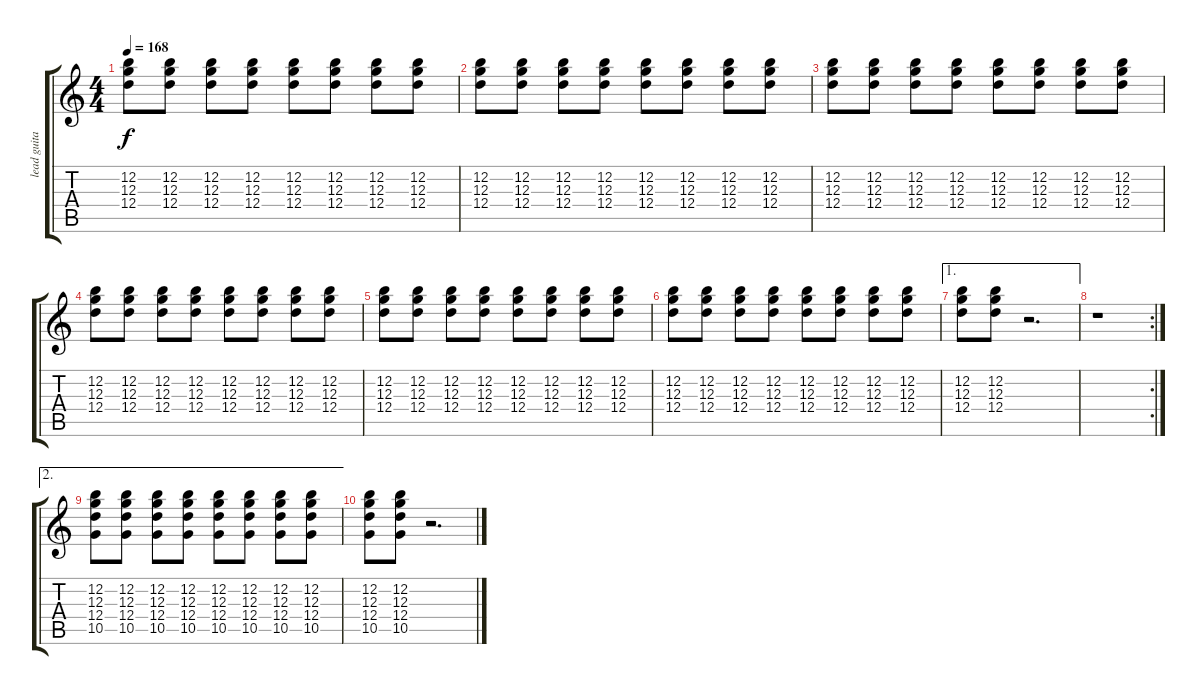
\track ("lead guitar" "lead guita") {instrument overdrivenguitar}
\staff {score tabs}
\tuning (E4 B3 G3 D3 A2 E2) {hide}
\ts (4 4)
\tempo 168
\clef g2
\ks c
(12.2 12.3 12.4).8{dy f} (12.2 12.3 12.4).8 (12.2 12.3 12.4).8 (12.2 12.3 12.4).8 (12.2 12.3 12.4).8 (12.2 12.3 12.4).8 (12.2 12.3 12.4).8 (12.2 12.3 12.4).8 |
(12.2 12.3 12.4).8 (12.2 12.3 12.4).8 (12.2 12.3 12.4).8 (12.2 12.3 12.4).8 (12.2 12.3 12.4).8 (12.2 12.3 12.4).8 (12.2 12.3 12.4).8 (12.2 12.3 12.4).8 |
(12.2 12.3 12.4).8 (12.2 12.3 12.4).8 (12.2 12.3 12.4).8 (12.2 12.3 12.4).8 (12.2 12.3 12.4).8 (12.2 12.3 12.4).8 (12.2 12.3 12.4).8 (12.2 12.3 12.4).8 |
(12.2 12.3 12.4).8 (12.2 12.3 12.4).8 (12.2 12.3 12.4).8 (12.2 12.3 12.4).8 (12.2 12.3 12.4).8 (12.2 12.3 12.4).8 (12.2 12.3 12.4).8 (12.2 12.3 12.4).8 |
(12.2 12.3 12.4).8 (12.2 12.3 12.4).8 (12.2 12.3 12.4).8 (12.2 12.3 12.4).8 (12.2 12.3 12.4).8 (12.2 12.3 12.4).8 (12.2 12.3 12.4).8 (12.2 12.3 12.4).8 |
(12.2 12.3 12.4).8 (12.2 12.3 12.4).8 (12.2 12.3 12.4).8 (12.2 12.3 12.4).8 (12.2 12.3 12.4).8 (12.2 12.3 12.4).8 (12.2 12.3 12.4).8 (12.2 12.3 12.4).8 |
\ae 1
(12.2 12.3 12.4).8 (12.2 12.3 12.4).8 r.2{d} |
\rc 2
r.1 |
\ae 2
(12.2 12.3 12.4 10.5).8 (12.2 12.3 12.4 10.5).8 (12.2 12.3 12.4 10.5).8 (12.2 12.3 12.4 10.5).8 (12.2 12.3 12.4 10.5).8 (12.2 12.3 12.4 10.5).8 (12.2 12.3 12.4 10.5).8 (12.2 12.3 12.4 10.5).8 |
(12.2 12.3 12.4 10.5).8 (12.2 12.3 12.4 10.5).8 r.2{d}
